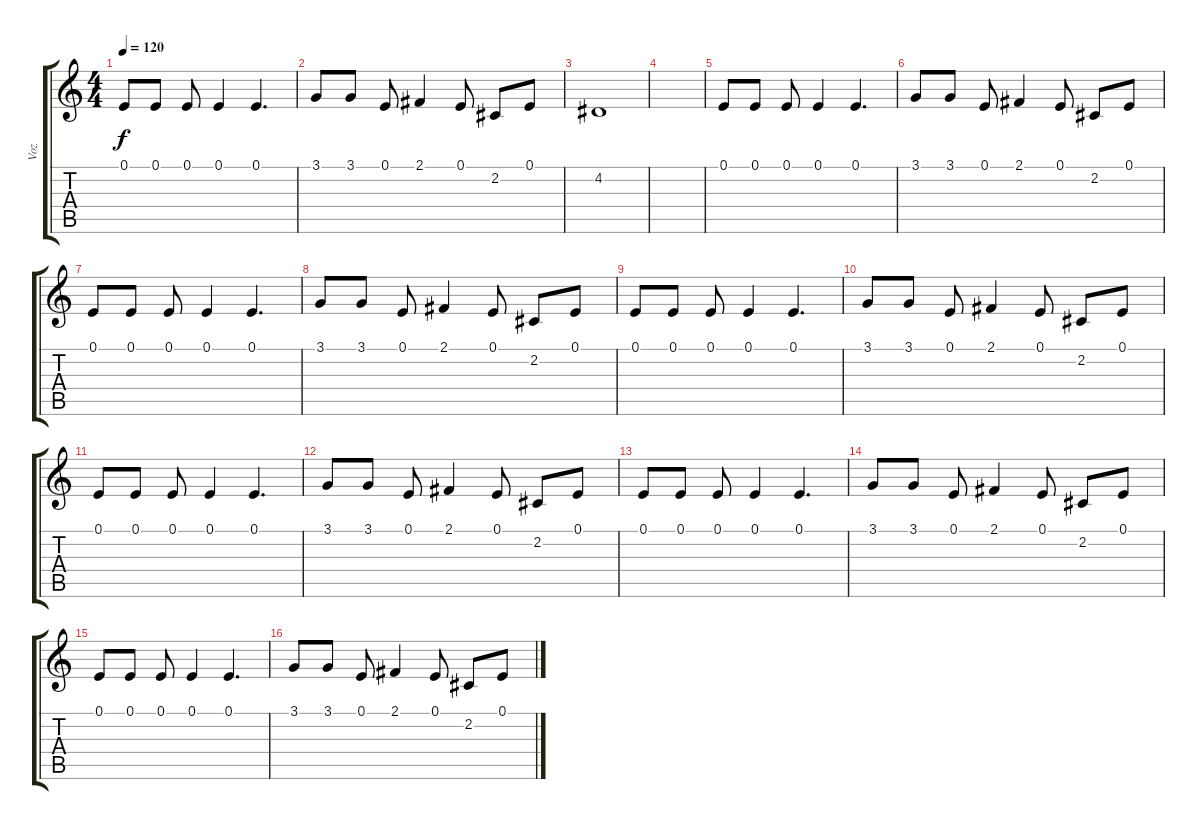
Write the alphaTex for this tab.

\track ("Voz" "Voz") {instrument bassoon}
\staff {score tabs}
\tuning (E4 B3 G3 D3 A2 E2) {hide}
\ts (4 4)
\tempo 120
\clef g2
\ks c
0.1.8{dy f} 0.1.8 0.1.8 0.1.4 0.1.4{d} |
3.1.8 3.1.8 0.1.8 2.1.4 0.1.8 2.2.8 0.1.8 |
4.2.1 |
|
0.1.8 0.1.8 0.1.8 0.1.4 0.1.4{d} |
3.1.8 3.1.8 0.1.8 2.1.4 0.1.8 2.2.8 0.1.8 |
0.1.8 0.1.8 0.1.8 0.1.4 0.1.4{d} |
3.1.8 3.1.8 0.1.8 2.1.4 0.1.8 2.2.8 0.1.8 |
0.1.8 0.1.8 0.1.8 0.1.4 0.1.4{d} |
3.1.8 3.1.8 0.1.8 2.1.4 0.1.8 2.2.8 0.1.8 |
0.1.8 0.1.8 0.1.8 0.1.4 0.1.4{d} |
3.1.8 3.1.8 0.1.8 2.1.4 0.1.8 2.2.8 0.1.8 |
0.1.8 0.1.8 0.1.8 0.1.4 0.1.4{d} |
3.1.8 3.1.8 0.1.8 2.1.4 0.1.8 2.2.8 0.1.8 |
0.1.8 0.1.8 0.1.8 0.1.4 0.1.4{d} |
3.1.8 3.1.8 0.1.8 2.1.4 0.1.8 2.2.8 0.1.8
